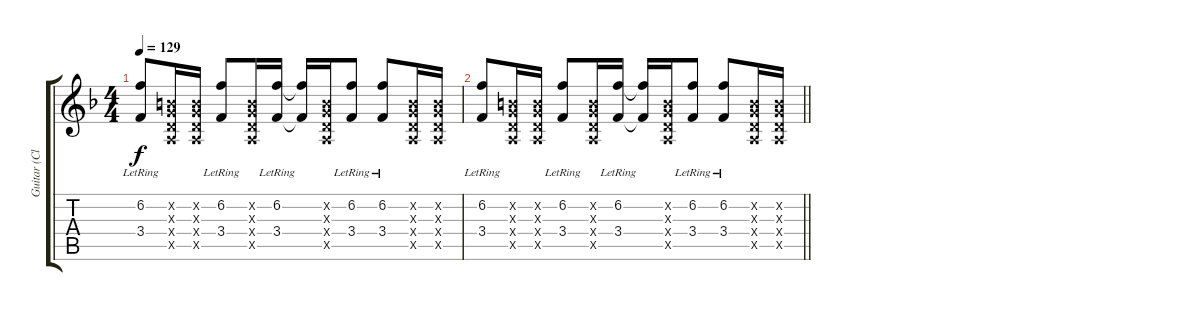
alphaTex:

\track ("Guitar (Clean)" "Guitar (Cl") {instrument electricguitarjazz}
\staff {score tabs}
\tuning (E4 B3 G3 D3 A2 E2) {hide}
\ts (4 4)
\tempo 129
\clef g2
\ks f
(6.2{lr} 3.4{lr}).8{dy f} (0.2{x} 0.3{x} 0.4{x} 0.5{x}).16 (0.2{x} 0.3{x} 0.4{x} 0.5{x}).16 (6.2{lr} 3.4{lr}).8 (0.2{x} 0.3{x} 0.4{x} 0.5{x}).16 (6.2{lr} 3.4{lr}).16 (6.2{t} 3.4{t}).16 (0.2{x} 0.3{x} 0.4{x} 0.5{x}).16 (6.2{lr} 3.4{lr}).8 (6.2{lr} 3.4{lr}).8 (0.2{x} 0.3{x} 0.4{x} 0.5{x}).16 (0.2{x} 0.3{x} 0.4{x} 0.5{x}).16 |
\barLineRight lightlight
(6.2{lr} 3.4{lr}).8 (0.2{x} 0.3{x} 0.4{x} 0.5{x}).16 (0.2{x} 0.3{x} 0.4{x} 0.5{x}).16 (6.2{lr} 3.4{lr}).8 (0.2{x} 0.3{x} 0.4{x} 0.5{x}).16 (6.2{lr} 3.4{lr}).16 (6.2{t} 3.4{t}).16 (0.2{x} 0.3{x} 0.4{x} 0.5{x}).16 (6.2{lr} 3.4{lr}).8 (6.2{lr} 3.4{lr}).8 (0.2{x} 0.3{x} 0.4{x} 0.5{x}).16 (0.2{x} 0.3{x} 0.4{x} 0.5{x}).16
